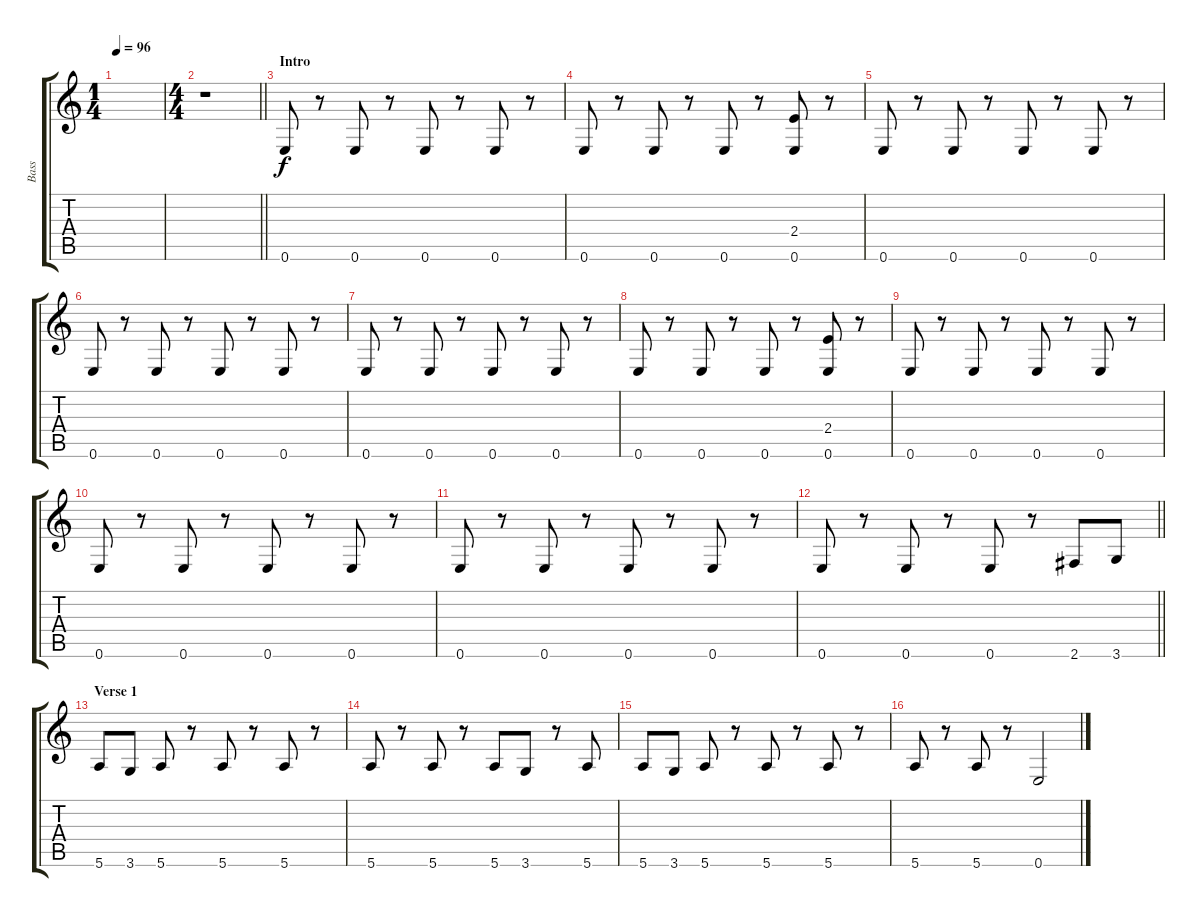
\track ("Bass" "Bass") {instrument electricbassfinger}
\staff {score tabs}
\tuning (E4 B3 G3 D3 A2 E2) {hide}
\ts (1 4)
\tempo 96
\clef g2
\ks c
|
\ts (4 4)
\barLineRight lightlight
r.1 |
\section ("" "Intro")
0.6.8 r.8 0.6.8 r.8 0.6.8 r.8 0.6.8 r.8 |
0.6.8 r.8 0.6.8 r.8 0.6.8 r.8 (2.4 0.6).8 r.8 |
0.6.8 r.8 0.6.8 r.8 0.6.8 r.8 0.6.8 r.8 |
0.6.8 r.8 0.6.8 r.8 0.6.8 r.8 0.6.8 r.8 |
0.6.8 r.8 0.6.8 r.8 0.6.8 r.8 0.6.8 r.8 |
0.6.8 r.8 0.6.8 r.8 0.6.8 r.8 (2.4 0.6).8 r.8 |
0.6.8 r.8 0.6.8 r.8 0.6.8 r.8 0.6.8 r.8 |
0.6.8 r.8 0.6.8 r.8 0.6.8 r.8 0.6.8 r.8 |
0.6.8 r.8 0.6.8 r.8 0.6.8 r.8 0.6.8 r.8 |
\barLineRight lightlight
0.6.8 r.8 0.6.8 r.8 0.6.8 r.8 2.6.8 3.6.8 |
\section ("" "Verse 1")
5.6.8 3.6.8 5.6.8 r.8 5.6.8 r.8 5.6.8 r.8 |
5.6.8 r.8 5.6.8 r.8 5.6.8 3.6.8 r.8 5.6.8 |
5.6.8 3.6.8 5.6.8 r.8 5.6.8 r.8 5.6.8 r.8 |
5.6.8 r.8 5.6.8 r.8 0.6.2
